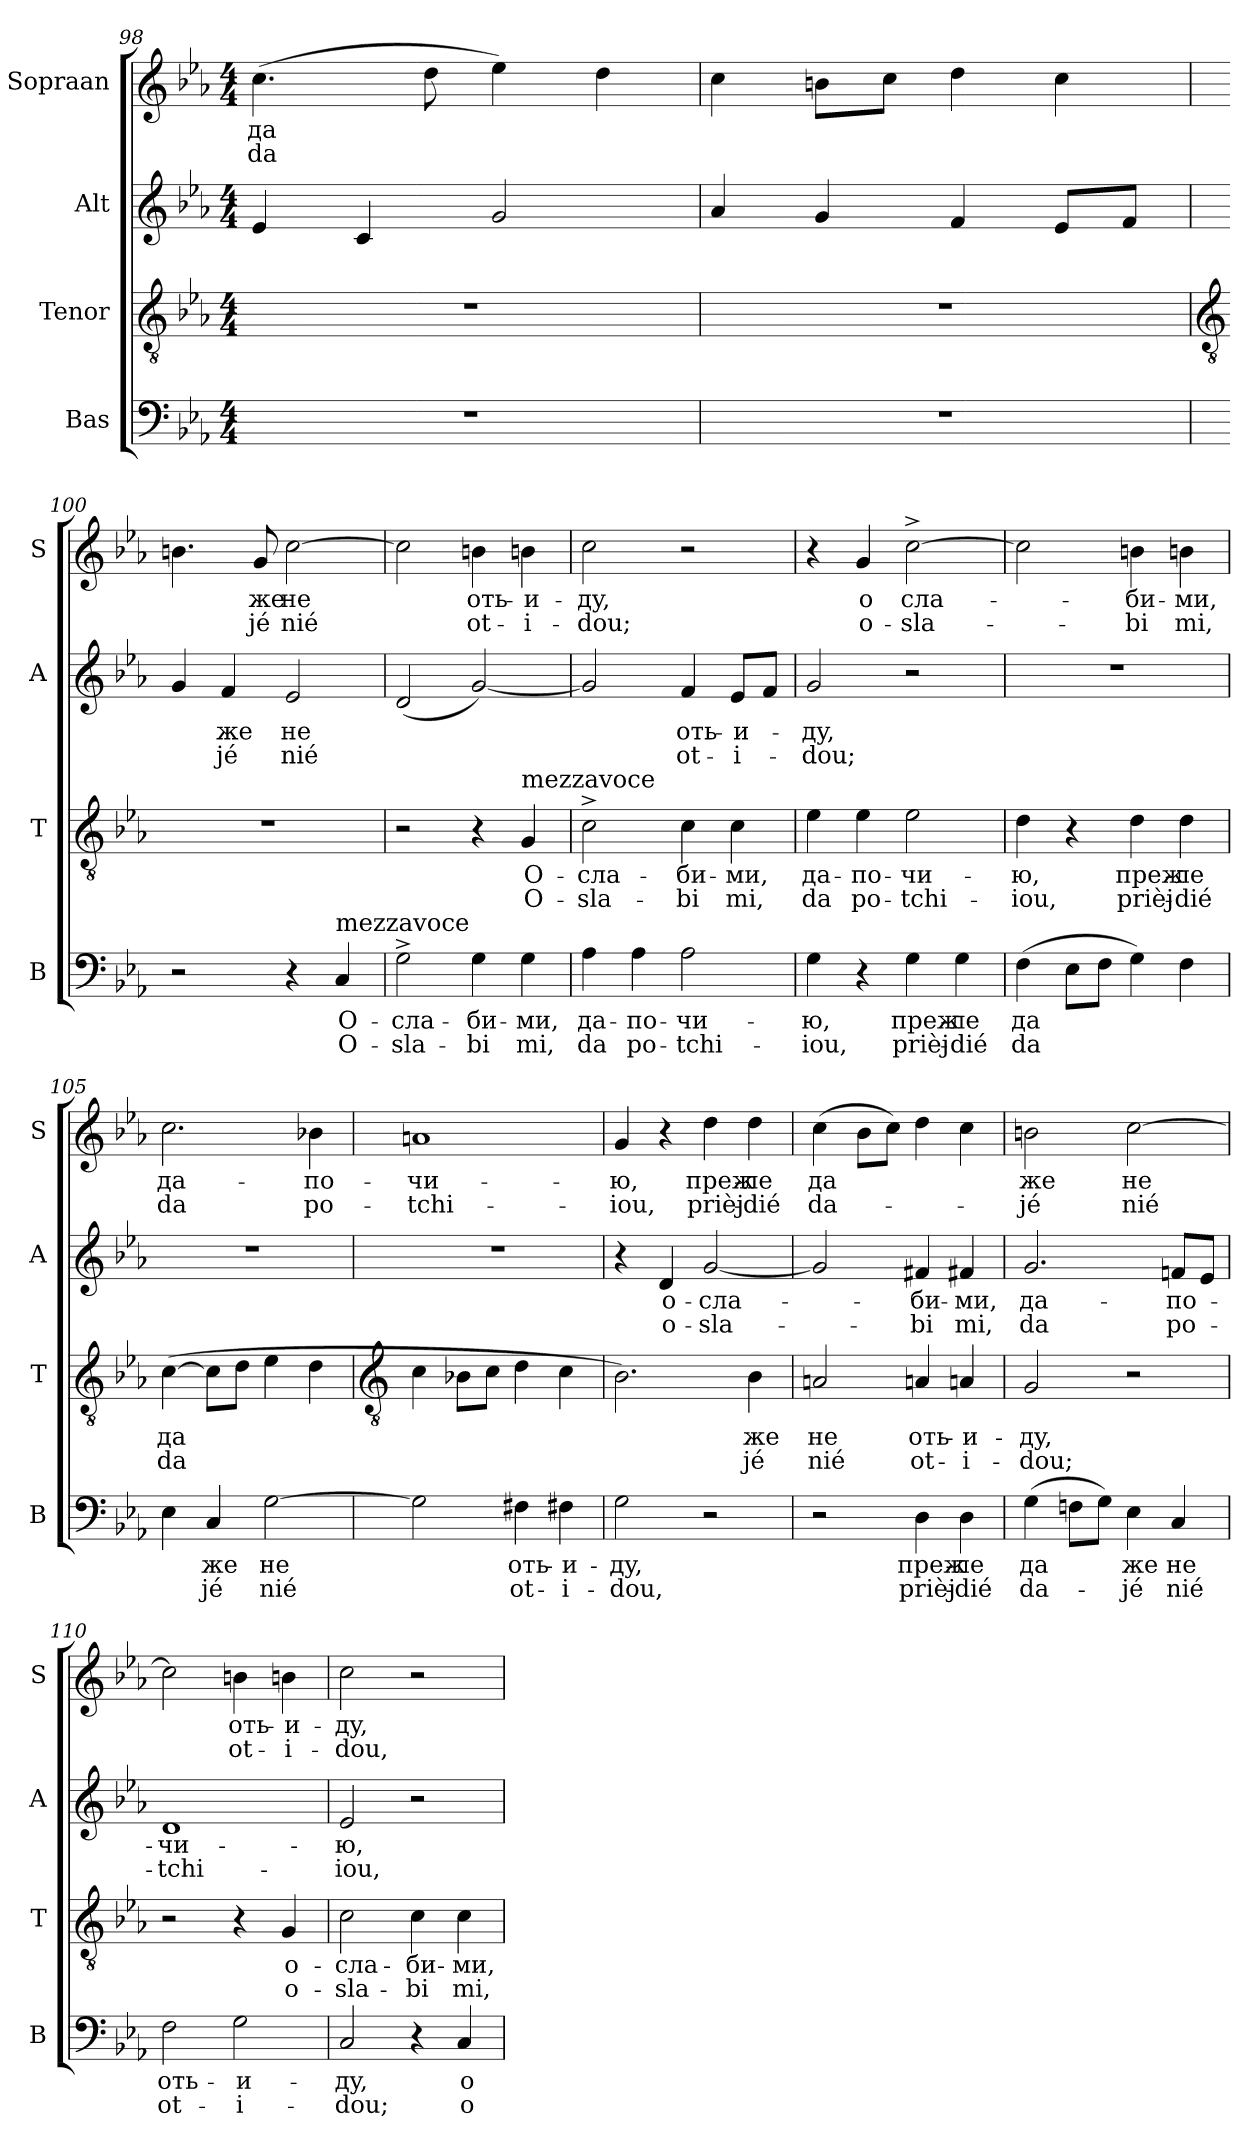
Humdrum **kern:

**kern	**text	**text	**kern	**text	**text	**kern	**text	**text	**kern	**text	**text
*part4	*part4	*part4	*part3	*part3	*part3	*part2	*part2	*part2	*part1	*part1	*part1
*staff4	*staff4	*staff4	*staff3	*staff3	*staff3	*staff2	*staff2	*staff2	*staff1	*staff1	*staff1
*I"Bas	*	*	*I"Tenor	*	*	*I"Alt	*	*	*I"Sopraan	*	*
*I'B	*	*	*I'T	*	*	*I'A	*	*	*I'S	*	*
*clefF4	*	*	*clefGv2	*	*	*clefG2	*	*	*clefG2	*	*
*k[b-e-a-]	*	*	*k[b-e-a-]	*	*	*k[b-e-a-]	*	*	*k[b-e-a-]	*	*
*E-:	*	*	*E-:	*	*	*E-:	*	*	*E-:	*	*
*M4/4	*	*	*M4/4	*	*	*M4/4	*	*	*M4/4	*	*
=98	=98	=98	=98	=98	=98	=98	=98	=98	=98	=98	=98
!	!	!	!	!	!	!	!	!	!	!LO:LY:b	!LO:LY:b
1r	.	.	1r	.	.	4e-/	.	.	(>4.cc\	дa	da
.	.	.	.	.	.	4c/	.	.	.	.	.
.	.	.	.	.	.	.	.	.	8dd\	.	.
.	.	.	.	.	.	2g/	.	.	4ee-\)	.	.
.	.	.	.	.	.	.	.	.	4dd\	.	.
=99	=99	=99	=99	=99	=99	=99	=99	=99	=99	=99	=99
1r	.	.	1r	.	.	4a-/	.	.	4cc\	.	.
.	.	.	.	.	.	4g/	.	.	8bn\L	.	.
.	.	.	.	.	.	.	.	.	8cc\J	.	.
.	.	.	.	.	.	4f/	.	.	4dd\	.	.
.	.	.	.	.	.	8e-/L	.	.	4cc\	.	.
.	.	.	.	.	.	8f/J	.	.	.	.	.
!!LO:LB:g=z
=100	=100	=100	=100	=100	=100	=100	=100	=100	=100	=100	=100
*	*	*	*clefGv2	*	*	*	*	*	*	*	*
2r	.	.	1r	.	.	4g/	.	.	4.bn\	.	.
!	!	!	!	!	!	!	!LO:LY:b	!LO:LY:b	!	!	!
.	.	.	.	.	.	4f/	жe	jé	.	.	.
!	!	!	!	!	!	!	!	!	!	!LO:LY:b	!LO:LY:b
.	.	.	.	.	.	.	.	.	8g/	жe	jé
!	!	!	!	!	!	!	!LO:LY:b	!LO:LY:b	!	!LO:LY:b	!LO:LY:b
4r	.	.	.	.	.	2e-/	нe	nié	[2cc\	нe	nié
!LO:TX:a:t=mezzavoce	!	!	!	!	!	!	!	!	!	!	!
!	!LO:LY:b	!LO:LY:b	!	!	!	!	!	!	!	!	!
4C/	O-	-O-	.	.	.	.	.	.	.	.	.
=101	=101	=101	=101	=101	=101	=101	=101	=101	=101	=101	=101
!	!LO:LY:b	!LO:LY:b	!	!	!	!	!	!	!	!	!
2G^\	-cлa-	-sla-	2r	.	.	(<2d/	.	.	2cc\]	.	.
!	!LO:LY:b	!LO:LY:b	!	!	!	!	!	!	!	!LO:LY:b	!LO:LY:b
4G\	-би-	-bi	4r	.	.	[2g/)	.	.	4bn\	oть-	-ot-
!	!	!	!LO:TX:a:t=mezzavoce	!	!	!	!	!	!	!	!
!	!LO:LY:b	!LO:LY:b	!	!LO:LY:b	!LO:LY:b	!	!	!	!	!LO:LY:b	!LO:LY:b
4G\	ми,	mi,	4G/	O-	-O-	.	.	.	4bn\	-и-	-i-
=102	=102	=102	=102	=102	=102	=102	=102	=102	=102	=102	=102
!	!LO:LY:b	!LO:LY:b	!	!LO:LY:b	!LO:LY:b	!	!	!	!	!LO:LY:b	!LO:LY:b
4A-\	дa-	-da	2c^\	-cлa-	-sla-	2g/]	.	.	2cc\	-дy,	dou;
!	!LO:LY:b	!LO:LY:b	!	!	!	!	!	!	!	!	!
4A-\	по-	-po-	.	.	.	.	.	.	.	.	.
!	!LO:LY:b	!LO:LY:b	!	!LO:LY:b	!LO:LY:b	!	!LO:LY:b	!LO:LY:b	!	!	!
2A-\	-чи-	-tchi-	4c\	-би-	-bi	4f/	oть-	-ot-	2r	.	.
!	!	!	!	!LO:LY:b	!LO:LY:b	!	!LO:LY:b	!LO:LY:b	!	!	!
.	.	.	4c\	ми,	mi,	8e-/L	-и-	-i-	.	.	.
.	.	.	.	.	.	8f/J	.	.	.	.	.
=103	=103	=103	=103	=103	=103	=103	=103	=103	=103	=103	=103
!	!LO:LY:b	!LO:LY:b	!	!LO:LY:b	!LO:LY:b	!	!LO:LY:b	!LO:LY:b	!	!	!
4G\	-ю,	iou,	4e-\	дa-	-da	2g/	-дy,	dou;	4r	.	.
!	!	!	!	!LO:LY:b	!LO:LY:b	!	!	!	!	!LO:LY:b	!LO:LY:b
4r	.	.	4e-\	по-	-po-	.	.	.	4g/	o	o-
!	!LO:LY:b	!LO:LY:b	!	!LO:LY:b	!LO:LY:b	!	!	!	!	!LO:LY:b	!LO:LY:b
4G\	пpeж-	-prièj-	2e-\	-чи-	-tchi-	2r	.	.	[2cc^\	-cлa-	-sla-
!	!LO:LY:b	!LO:LY:b	!	!	!	!	!	!	!	!	!
4G\	-лe	dié	.	.	.	.	.	.	.	.	.
=104	=104	=104	=104	=104	=104	=104	=104	=104	=104	=104	=104
!	!LO:LY:b	!LO:LY:b	!	!LO:LY:b	!LO:LY:b	!	!	!	!	!	!
(>4F\	дa	da	4d\	-ю,	iou,	1r	.	.	2cc\]	.	.
8E-\L	.	.	4r	.	.	.	.	.	.	.	.
8F\J	.	.	.	.	.	.	.	.	.	.	.
!	!	!	!	!LO:LY:b	!LO:LY:b	!	!	!	!	!LO:LY:b	!LO:LY:b
4G\)	.	.	4d\	пpeж-	-prièj-	.	.	.	4bn\	-би-	-bi
!	!	!	!	!LO:LY:b	!LO:LY:b	!	!	!	!	!LO:LY:b	!LO:LY:b
4F\	.	.	4d\	-лe	dié	.	.	.	4bn\	ми,	mi,
=105	=105	=105	=105	=105	=105	=105	=105	=105	=105	=105	=105
!	!	!	!	!LO:LY:b	!LO:LY:b	!	!	!	!	!LO:LY:b	!LO:LY:b
4E-\	.	.	(>[4c\	дa	da	1r	.	.	2.cc\	дa-	-da
!	!LO:LY:b	!LO:LY:b	!	!	!	!	!	!	!	!	!
4C/	жe	jé	8c\L]	.	.	.	.	.	.	.	.
.	.	.	8d\J	.	.	.	.	.	.	.	.
!	!LO:LY:b	!LO:LY:b	!	!	!	!	!	!	!	!	!
[2G\	нe	nié	4e-\	.	.	.	.	.	.	.	.
!	!	!	!	!	!	!	!	!	!	!LO:LY:b	!LO:LY:b
.	.	.	4d\	.	.	.	.	.	4b-X\	по-	-po-
!!LO:LB:g=z
=106	=106	=106	=106	=106	=106	=106	=106	=106	=106	=106	=106
*	*	*	*clefGv2	*	*	*	*	*	*	*	*
!	!	!	!	!	!	!	!	!	!	!LO:LY:b	!LO:LY:b
2G\]	.	.	4c\	.	.	1r	.	.	1an	-чи-	-tchi-
.	.	.	8B-X\L	.	.	.	.	.	.	.	.
.	.	.	8c\J	.	.	.	.	.	.	.	.
!	!LO:LY:b	!LO:LY:b	!	!	!	!	!	!	!	!	!
4F#X\	oть-	-ot-	4d\	.	.	.	.	.	.	.	.
!	!LO:LY:b	!LO:LY:b	!	!	!	!	!	!	!	!	!
4F#X\	-и-	-i-	4c\	.	.	.	.	.	.	.	.
=107	=107	=107	=107	=107	=107	=107	=107	=107	=107	=107	=107
!	!LO:LY:b	!LO:LY:b	!	!	!	!	!	!	!	!LO:LY:b	!LO:LY:b
2G\	-дy,	dou,	2.B-\)	.	.	4r	.	.	4g/	-ю,	iou,
!	!	!	!	!	!	!	!LO:LY:b	!LO:LY:b	!	!	!
.	.	.	.	.	.	4d/	о-	-o-	4r	.	.
!	!	!	!	!	!	!	!LO:LY:b	!LO:LY:b	!	!LO:LY:b	!LO:LY:b
2r	.	.	.	.	.	[2g/	-cлa-	-sla-	4dd\	пpeж-	-prièj-
!	!	!	!	!LO:LY:b	!LO:LY:b	!	!	!	!	!LO:LY:b	!LO:LY:b
.	.	.	4B-\	жe	jé	.	.	.	4dd\	-лe	dié
=108	=108	=108	=108	=108	=108	=108	=108	=108	=108	=108	=108
!	!	!	!	!LO:LY:b	!LO:LY:b	!	!	!	!	!LO:LY:b	!LO:LY:b
2r	.	.	2An/	нe	nié	2g/]	.	.	(>4cc\	дa	da-
.	.	.	.	.	.	.	.	.	8b-\L	.	.
.	.	.	.	.	.	.	.	.	8cc\J)	.	.
!	!LO:LY:b	!LO:LY:b	!	!LO:LY:b	!LO:LY:b	!	!LO:LY:b	!LO:LY:b	!	!	!
4D\	пpeж-	-prièj-	4An/	oть-	-ot-	4f#X/	-би-	-bi	4dd\	.	.
!	!LO:LY:b	!LO:LY:b	!	!LO:LY:b	!LO:LY:b	!	!LO:LY:b	!LO:LY:b	!	!	!
4D\	-лe	dié	4An/	-и-	-i-	4f#X/	ми,	mi,	4cc\	.	.
=109	=109	=109	=109	=109	=109	=109	=109	=109	=109	=109	=109
!	!LO:LY:b	!LO:LY:b	!	!LO:LY:b	!LO:LY:b	!	!LO:LY:b	!LO:LY:b	!	!LO:LY:b	!LO:LY:b
(>4G\	дa	da-	2G/	-дy,	dou;	2.g/	дa-	-da	2bn\	-жe	jé
8Fn\L	.	.	.	.	.	.	.	.	.	.	.
8G\J)	.	.	.	.	.	.	.	.	.	.	.
!	!LO:LY:b	!LO:LY:b	!	!	!	!	!	!	!	!LO:LY:b	!LO:LY:b
4E-\	-жe	jé	2r	.	.	.	.	.	[2cc\	нe	nié
!	!LO:LY:b	!LO:LY:b	!	!	!	!	!LO:LY:b	!LO:LY:b	!	!	!
4C/	нe	nié	.	.	.	8fn/L	по-	-po-	.	.	.
.	.	.	.	.	.	8e-/J	.	.	.	.	.
=110	=110	=110	=110	=110	=110	=110	=110	=110	=110	=110	=110
!	!LO:LY:b	!LO:LY:b	!	!	!	!	!LO:LY:b	!LO:LY:b	!	!	!
2F\	oть-	-ot-	2r	.	.	1d	-чи-	-tchi-	2cc\]	.	.
!	!LO:LY:b	!LO:LY:b	!	!	!	!	!	!	!	!LO:LY:b	!LO:LY:b
2G\	-и-	-i-	4r	.	.	.	.	.	4bn\	oть-	-ot-
!	!	!	!	!LO:LY:b	!LO:LY:b	!	!	!	!	!LO:LY:b	!LO:LY:b
.	.	.	4G/	о-	-o-	.	.	.	4bn\	-и-	-i-
=111	=111	=111	=111	=111	=111	=111	=111	=111	=111	=111	=111
!	!LO:LY:b	!LO:LY:b	!	!LO:LY:b	!LO:LY:b	!	!LO:LY:b	!LO:LY:b	!	!LO:LY:b	!LO:LY:b
2C/	-дy,	dou;	2c\	-cлa-	-sla-	2e-/	-ю,	iou,	2cc\	-дy,	dou,
!	!	!	!	!LO:LY:b	!LO:LY:b	!	!	!	!	!	!
4r	.	.	4c\	-би-	-bi	2r	.	.	2r	.	.
!	!LO:LY:b	!LO:LY:b	!	!LO:LY:b	!LO:LY:b	!	!	!	!	!	!
4C/	о-	-o-	4c\	ми,	mi,	.	.	.	.	.	.
=	=	=	=	=	=	=	=	=	=	=	=
*-	*-	*-	*-	*-	*-	*-	*-	*-	*-	*-	*-
